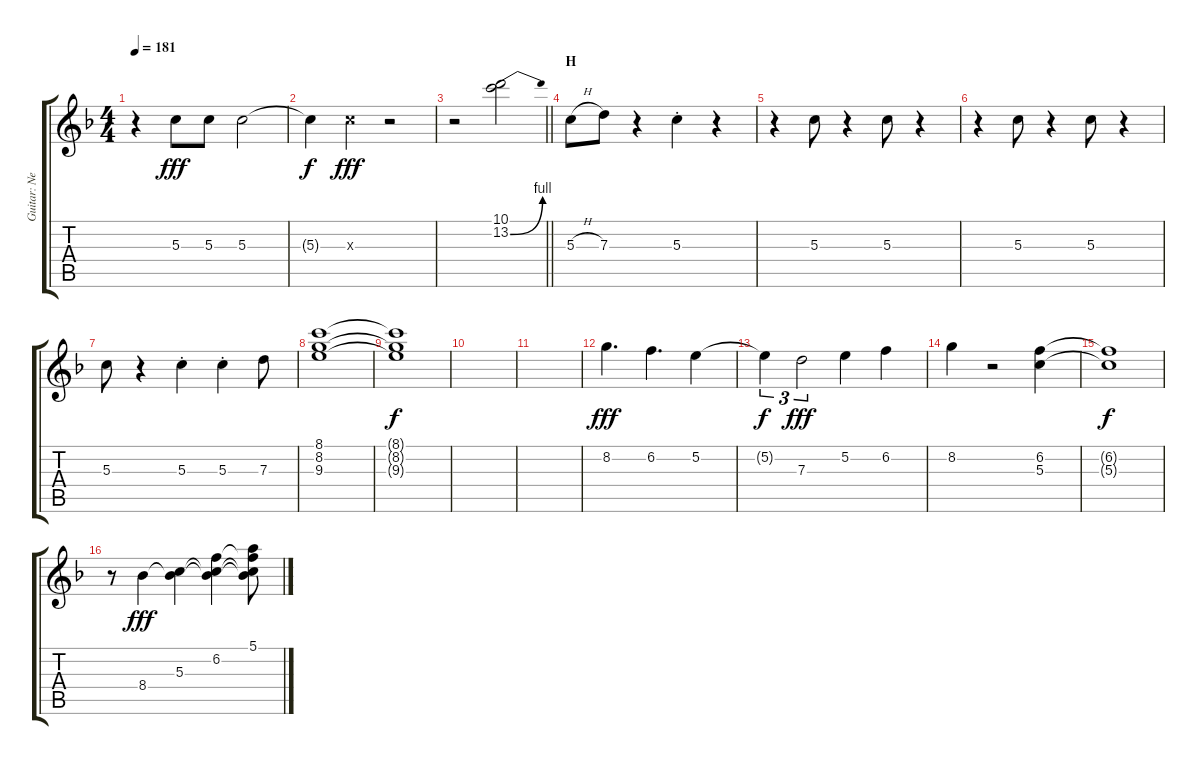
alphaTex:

\track ("Guitar: Neil" "Guitar: Ne") {instrument electricguitarclean}
\staff {score tabs}
\tuning (E4 B3 G3 D3 A2 E2) {hide}
\ts (4 4)
\tempo 181
\clef g2
\ks f
r.4{dy f} 5.3.8{dy fff} 5.3.8 5.3.2 |
5.3{t}.4{dy f} 5.3{x}.4{dy fff} r.2 |
\barLineRight lightlight
r.2 (10.1 13.2{be (bend 0 0 60 4)}).2 |
\section ("" "H")
5.3{h}.8 7.3.8 r.4 5.3{st}.4 r.4 |
r.4 5.3.8 r.4 5.3.8 r.4 |
r.4 5.3.8 r.4 5.3.8 r.4 |
5.3.8 r.4 5.3{st}.4 5.3{st}.4 7.3.8 |
(8.1 8.2 9.3).1 |
(8.1{t} 8.2{t} 9.3{t}).1{dy f} |
|
|
8.2.4{d dy fff} 6.2.4{d} 5.2.4 |
5.2{t}.4{tu (3 2) dy f} 7.3.2{tu (3 2) dy fff} 5.2.4 6.2.4 |
8.2.4 r.2 (6.2 5.3).4 |
(6.2{t} 5.3{t}).1{dy f} |
r.8 8.4.4{dy fff} (5.3 8.4{t}).4 (6.2 5.3{t} 8.4{t}).4 (5.1 6.2{t} 5.3{t} 8.4{t}).8
